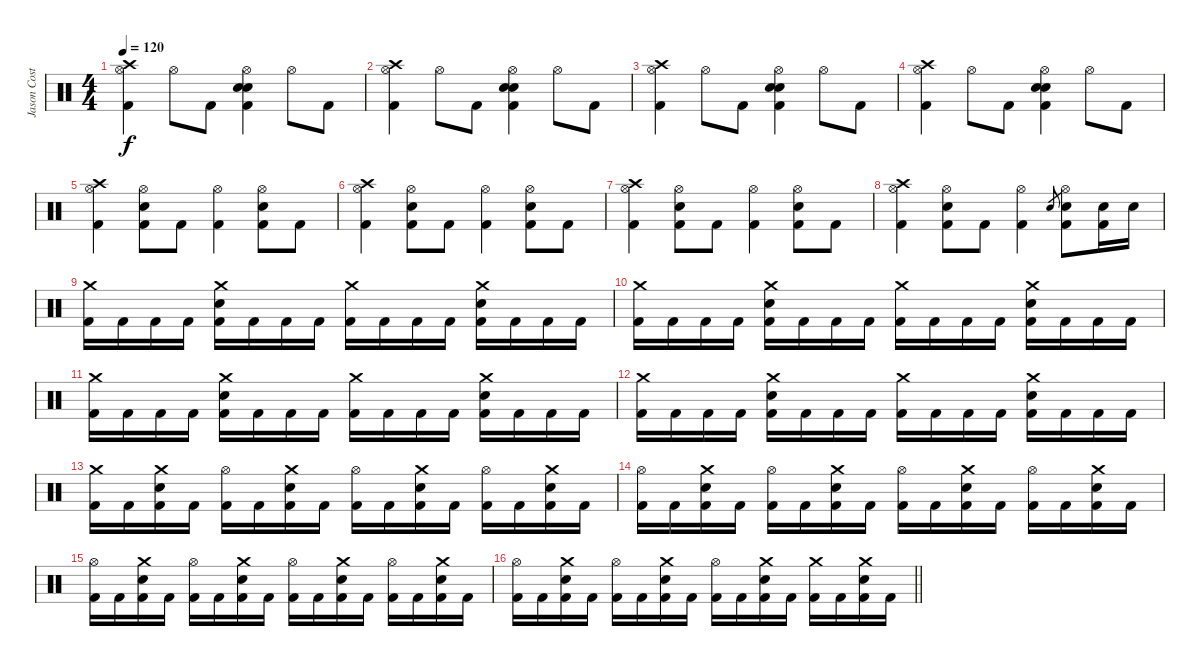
\track ("Jason Costa" "Jason Cost") {instrument percussion}
\staff {score}
\articulation defaults
\ts (4 4)
\section ("" "")
\tempo 120
\clef neutral
\ks c
("Crash high (hit)" "Hi-Hat (open)" "Kick (hit) 2").4{dy f} "Hi-Hat (open)".8 "Kick (hit) 2".8 ("Hi-Hat (open)" "Snare (hit) 2" "Electric Snare (hit)" "Kick (hit) 2").4 "Hi-Hat (open)".8 "Kick (hit) 2".8 |
("Crash high (hit)" "Hi-Hat (open)" "Kick (hit) 2").4 "Hi-Hat (open)".8 "Kick (hit) 2".8 ("Hi-Hat (open)" "Snare (hit) 2" "Electric Snare (hit)" "Kick (hit) 2").4 "Hi-Hat (open)".8 "Kick (hit) 2".8 |
("Crash high (hit)" "Hi-Hat (open)" "Kick (hit) 2").4 "Hi-Hat (open)".8 "Kick (hit) 2".8 ("Hi-Hat (open)" "Snare (hit) 2" "Electric Snare (hit)" "Kick (hit) 2").4 "Hi-Hat (open)".8 "Kick (hit) 2".8 |
("Crash high (hit)" "Hi-Hat (open)" "Kick (hit) 2").4 "Hi-Hat (open)".8 "Kick (hit) 2".8 ("Hi-Hat (open)" "Snare (hit) 2" "Electric Snare (hit)" "Kick (hit) 2").4 "Hi-Hat (open)".8 "Kick (hit) 2".8 |
("Crash high (hit)" "Hi-Hat (open)" "Kick (hit) 2").4 ("Hi-Hat (open)" "Snare (hit) 2" "Kick (hit) 2").8 "Kick (hit) 2".8 ("Hi-Hat (open)" "Kick (hit) 2").4 ("Hi-Hat (open)" "Snare (hit) 2" "Kick (hit) 2").8 "Kick (hit) 2".8 |
("Crash high (hit)" "Hi-Hat (open)" "Kick (hit) 2").4 ("Hi-Hat (open)" "Snare (hit) 2" "Kick (hit) 2").8 "Kick (hit) 2".8 ("Hi-Hat (open)" "Kick (hit) 2").4 ("Hi-Hat (open)" "Snare (hit) 2" "Kick (hit) 2").8 "Kick (hit) 2".8 |
("Crash high (hit)" "Hi-Hat (open)" "Kick (hit) 2").4 ("Hi-Hat (open)" "Snare (hit) 2" "Kick (hit) 2").8 "Kick (hit) 2".8 ("Hi-Hat (open)" "Kick (hit) 2").4 ("Hi-Hat (open)" "Snare (hit) 2" "Kick (hit) 2").8 "Kick (hit) 2".8 |
("Crash high (hit)" "Hi-Hat (open)" "Kick (hit) 2").4 ("Hi-Hat (open)" "Snare (hit) 2" "Kick (hit) 2").8 "Kick (hit) 2".8 ("Hi-Hat (open)" "Kick (hit) 2").4 "Snare (hit) 2".8{gr} ("Hi-Hat (open)" "Snare (hit) 2" "Kick (hit) 2").8 ("Snare (hit) 2" "Kick (hit) 2").16 "Snare (hit) 2".16 |
("Crash medium (hit)" "Kick (hit) 2").16 "Kick (hit) 2".16 "Kick (hit) 2".16 "Kick (hit) 2".16 ("Crash medium (hit)" "Snare (hit) 2" "Kick (hit) 2").16 "Kick (hit) 2".16 "Kick (hit) 2".16 "Kick (hit) 2".16 ("Crash medium (hit)" "Kick (hit) 2").16 "Kick (hit) 2".16 "Kick (hit) 2".16 "Kick (hit) 2".16 ("Crash medium (hit)" "Snare (hit) 2" "Kick (hit) 2").16 "Kick (hit) 2".16 "Kick (hit) 2".16 "Kick (hit) 2".16 |
("Crash medium (hit)" "Kick (hit) 2").16 "Kick (hit) 2".16 "Kick (hit) 2".16 "Kick (hit) 2".16 ("Crash medium (hit)" "Snare (hit) 2" "Kick (hit) 2").16 "Kick (hit) 2".16 "Kick (hit) 2".16 "Kick (hit) 2".16 ("Crash medium (hit)" "Kick (hit) 2").16 "Kick (hit) 2".16 "Kick (hit) 2".16 "Kick (hit) 2".16 ("Crash medium (hit)" "Snare (hit) 2" "Kick (hit) 2").16 "Kick (hit) 2".16 "Kick (hit) 2".16 "Kick (hit) 2".16 |
("Crash medium (hit)" "Kick (hit) 2").16 "Kick (hit) 2".16 "Kick (hit) 2".16 "Kick (hit) 2".16 ("Crash medium (hit)" "Snare (hit) 2" "Kick (hit) 2").16 "Kick (hit) 2".16 "Kick (hit) 2".16 "Kick (hit) 2".16 ("Crash medium (hit)" "Kick (hit) 2").16 "Kick (hit) 2".16 "Kick (hit) 2".16 "Kick (hit) 2".16 ("Crash medium (hit)" "Snare (hit) 2" "Kick (hit) 2").16 "Kick (hit) 2".16 "Kick (hit) 2".16 "Kick (hit) 2".16 |
("Crash medium (hit)" "Kick (hit) 2").16 "Kick (hit) 2".16 "Kick (hit) 2".16 "Kick (hit) 2".16 ("Crash medium (hit)" "Snare (hit) 2" "Kick (hit) 2").16 "Kick (hit) 2".16 "Kick (hit) 2".16 "Kick (hit) 2".16 ("Crash medium (hit)" "Kick (hit) 2").16 "Kick (hit) 2".16 "Kick (hit) 2".16 "Kick (hit) 2".16 ("Crash medium (hit)" "Snare (hit) 2" "Kick (hit) 2").16 "Kick (hit) 2".16 "Kick (hit) 2".16 "Kick (hit) 2".16 |
("Crash medium (hit)" "Kick (hit) 2").16 "Kick (hit) 2".16 ("Crash medium (hit)" "Snare (hit) 2" "Kick (hit) 2").16 "Kick (hit) 2".16 ("Hi-Hat (open)" "Kick (hit) 2").16 "Kick (hit) 2".16 ("Crash medium (hit)" "Snare (hit) 2" "Kick (hit) 2").16 "Kick (hit) 2".16 ("Hi-Hat (open)" "Kick (hit) 2").16 "Kick (hit) 2".16 ("Crash medium (hit)" "Snare (hit) 2" "Kick (hit) 2").16 "Kick (hit) 2".16 ("Hi-Hat (open)" "Kick (hit) 2").16 "Kick (hit) 2".16 ("Crash medium (hit)" "Snare (hit) 2" "Kick (hit) 2").16 "Kick (hit) 2".16 |
("Hi-Hat (open)" "Kick (hit) 2").16 "Kick (hit) 2".16 ("Crash medium (hit)" "Snare (hit) 2" "Kick (hit) 2").16 "Kick (hit) 2".16 ("Hi-Hat (open)" "Kick (hit) 2").16 "Kick (hit) 2".16 ("Crash medium (hit)" "Snare (hit) 2" "Kick (hit) 2").16 "Kick (hit) 2".16 ("Hi-Hat (open)" "Kick (hit) 2").16 "Kick (hit) 2".16 ("Crash medium (hit)" "Snare (hit) 2" "Kick (hit) 2").16 "Kick (hit) 2".16 ("Hi-Hat (open)" "Kick (hit) 2").16 "Kick (hit) 2".16 ("Crash medium (hit)" "Snare (hit) 2" "Kick (hit) 2").16 "Kick (hit) 2".16 |
("Hi-Hat (open)" "Kick (hit) 2").16 "Kick (hit) 2".16 ("Crash medium (hit)" "Snare (hit) 2" "Kick (hit) 2").16 "Kick (hit) 2".16 ("Hi-Hat (open)" "Kick (hit) 2").16 "Kick (hit) 2".16 ("Crash medium (hit)" "Snare (hit) 2" "Kick (hit) 2").16 "Kick (hit) 2".16 ("Hi-Hat (open)" "Kick (hit) 2").16 "Kick (hit) 2".16 ("Crash medium (hit)" "Snare (hit) 2" "Kick (hit) 2").16 "Kick (hit) 2".16 ("Hi-Hat (open)" "Kick (hit) 2").16 "Kick (hit) 2".16 ("Crash medium (hit)" "Snare (hit) 2" "Kick (hit) 2").16 "Kick (hit) 2".16 |
\barLineRight lightlight
("Hi-Hat (open)" "Kick (hit) 2").16 "Kick (hit) 2".16 ("Crash medium (hit)" "Snare (hit) 2" "Kick (hit) 2").16 "Kick (hit) 2".16 ("Hi-Hat (open)" "Kick (hit) 2").16 "Kick (hit) 2".16 ("Crash medium (hit)" "Snare (hit) 2" "Kick (hit) 2").16 "Kick (hit) 2".16 ("Hi-Hat (open)" "Kick (hit) 2").16 "Kick (hit) 2".16 ("Crash medium (hit)" "Snare (hit) 2" "Kick (hit) 2").16 "Kick (hit) 2".16 ("Crash medium (hit)" "Kick (hit) 2").16 "Kick (hit) 2".16 ("Crash medium (hit)" "Snare (hit) 2" "Kick (hit) 2").16 "Kick (hit) 2".16
